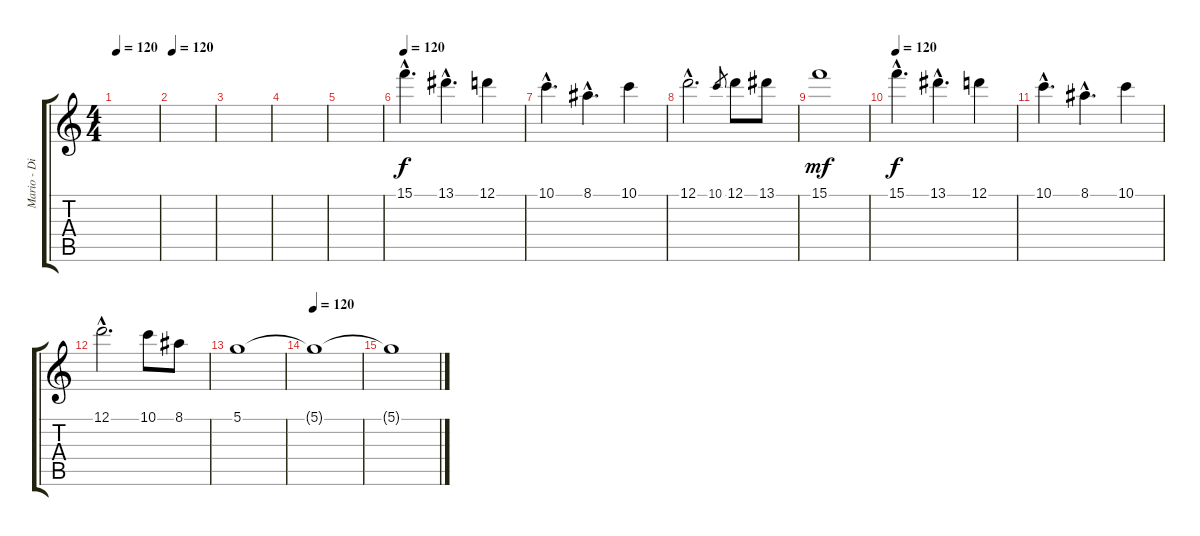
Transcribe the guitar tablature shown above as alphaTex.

\track ("Mario - Dist" "Mario - Di") {instrument distortionguitar}
\staff {score tabs}
\tuning (D4 A3 F3 C3 G2 C2) {hide}
\ts (4 4)
\tempo 120
\clef g2
\ks c
|
\tempo 120
|
|
|
|
\tempo 120
15.1{hac}.4{d volume 10 instrument electricguitarjazz} 13.1{hac}.4{d} 12.1.4 |
10.1{hac}.4{d} 8.1{hac}.4{d} 10.1.4 |
12.1{hac}.2{d} 10.1.8{gr} 12.1.8 13.1.8 |
15.1.1{dy mf} |
\tempo 120
15.1{hac}.4{d dy f} 13.1{hac}.4{d} 12.1.4 |
10.1{hac}.4{d} 8.1{hac}.4{d} 10.1.4 |
12.1{hac}.2{d} 10.1.8 8.1.8 |
5.1.1 |
\tempo 120
5.1{t}.1 |
5.1{t}.1{volume 0}
